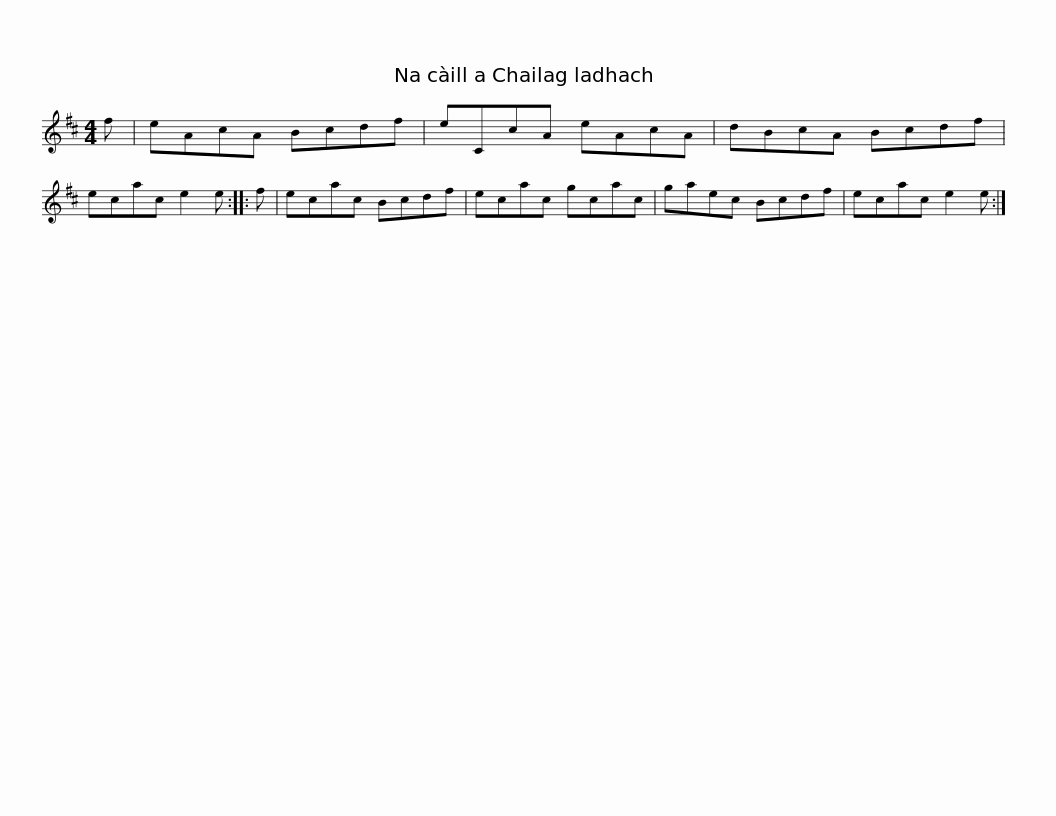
X:1
L:1/8
M:4/4
I:linebreak $
K:D
V:1 treble
V:1
 f | eAcA Bcdf | eCcA eAcA | dBcA Bcdf | ecac e2 e :: %5
 f | ecac Bcdf |$ ecac gcac | gaec Bcdf | ecac e2 e :| %10
